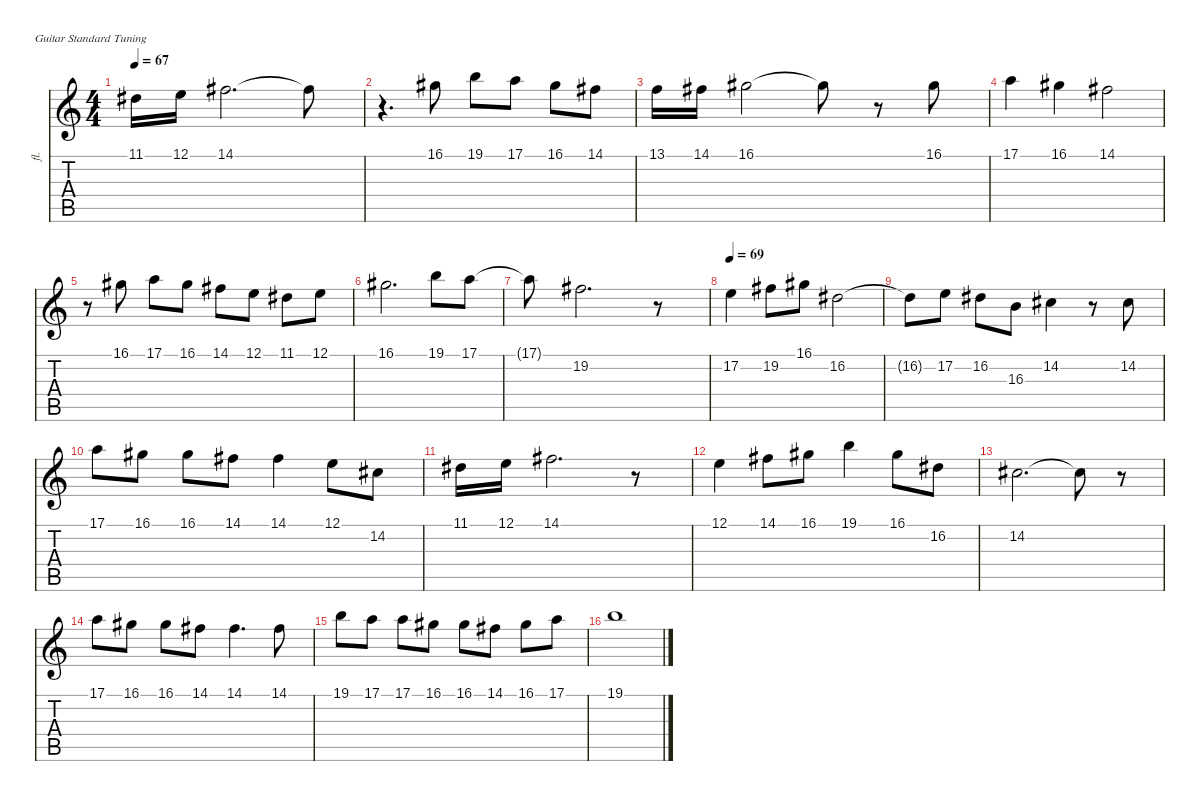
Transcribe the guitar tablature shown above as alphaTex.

\defaultSystemsLayout 4
\hideDynamics
\bracketExtendMode nobrackets
\otherSystemsTrackNameOrientation horizontal
\track ("Track 2" "fl.") {instrument flute}
\staff {score tabs}
\tuning (E4 B3 G3 D3 A2 E2)
\ts (4 4)
\tempo 67
\clef g2
\ks c
11.1{acc #}.16{dy f beam Down} 12.1.16{beam Down} 14.1{acc #}.2{d beam Down} 14.1{t acc #}.8{beam Down} |
r.4{d beam Down} 16.1{acc #}.8{beam Down} 19.1.8{beam Down} 17.1.8{beam Down} 16.1{acc #}.8{beam Down} 14.1{acc #}.8{beam Down} |
13.1.16{beam Down} 14.1{acc #}.16{beam Down} 16.1{acc #}.2{dy mf beam Down} 16.1{t acc #}.8{dy f beam Down} r.8{beam Down} 16.1{acc #}.8{beam Down} |
17.1.4{dy ff beam Down} 16.1{acc #}.4{dy f beam Down} 14.1{acc #}.2{dy ff beam Down} |
r.8{beam Down} 16.1{acc #}.8{dy f beam Down} 17.1.8{beam Down} 16.1{acc #}.8{beam Down} 14.1{acc #}.8{beam Down} 12.1.8{beam Down} 11.1{acc #}.8{beam Down} 12.1.8{beam Down} |
16.1{acc #}.2{d beam Down} 19.1.8{dy ff beam Down} 17.1.8{beam Down} |
17.1{t}.8{dy f beam Down} 19.2{acc #}.2{d dy ff beam Down} r.8{beam Down} |
\tempo 69
17.2.4{beam Down} 19.2{acc #}.8{beam Down} 16.1{acc #}.8{beam Down} 16.2{acc #}.2{beam Down} |
16.2{t acc #}.8{dy f beam Down} 17.2.8{dy ff beam Down} 16.2{acc #}.8{beam Down} 16.3.8{beam Down} 14.2{acc #}.4{dy f beam Down} r.8{beam Down} 14.2{acc #}.8{dy ff beam Down} |
17.1.8{beam Down} 16.1{acc #}.8{beam Down} 16.1{acc #}.8{beam Down} 14.1{acc #}.8{beam Down} 14.1{acc #}.4{beam Down} 12.1.8{dy f beam Down} 14.2{acc #}.8{beam Down} |
11.1{acc #}.16{beam Down} 12.1.16{dy ff beam Down} 14.1{acc #}.2{d dy f beam Down} r.8{beam Down} |
12.1.4{beam Down} 14.1{acc #}.8{dy ff beam Down} 16.1{acc #}.8{beam Down} 19.1.4{beam Down} 16.1{acc #}.8{beam Down} 16.2{acc #}.8{beam Down} |
14.2{acc #}.2{d dy f beam Down} 14.2{t acc #}.8{beam Down} r.8{beam Down} |
17.1.8{dy ff beam Down} 16.1{acc #}.8{beam Down} 16.1{acc #}.8{beam Down} 14.1{acc #}.8{beam Down} 14.1{acc #}.4{d beam Down} 14.1{acc #}.8{dy f beam Down} |
19.1.8{dy ff beam Down} 17.1.8{beam Down} 17.1.8{beam Down} 16.1{acc #}.8{beam Down} 16.1{acc #}.8{beam Down} 14.1{acc #}.8{beam Down} 16.1{acc #}.8{beam Down} 17.1.8{beam Down} |
19.1.1{dy f beam Down}
